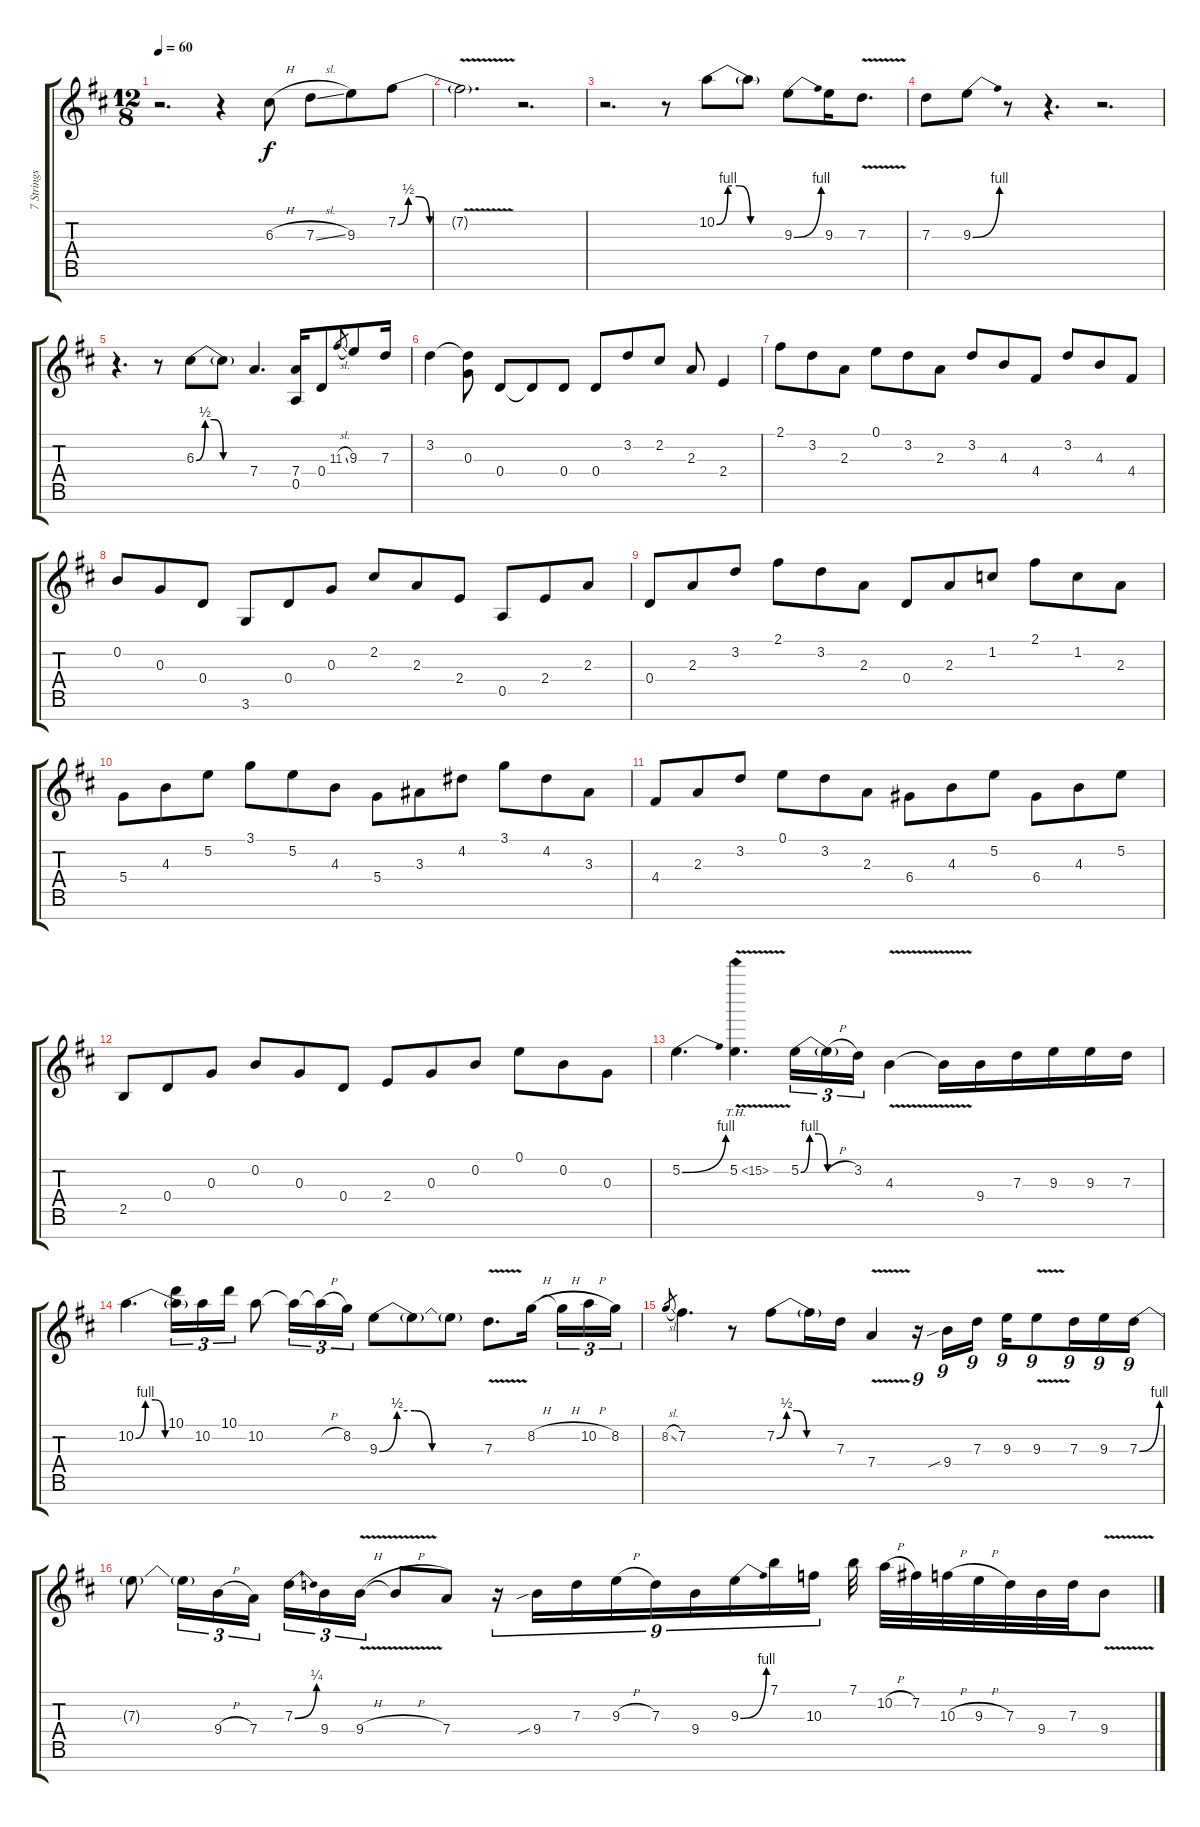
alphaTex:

\track ("7 Strings Guitar - John Petrucci" "7 Strings ") {instrument distortionguitar}
\staff {score tabs}
\tuning (E4 B3 G3 D3 A2 E2 B1) {hide}
\ts (12 8)
\tempo 60
\clef g2
\ks bminor
r.2{d dy f} r.4 6.3{h}.8 7.3{sl}.8 9.3.8 7.2{be (custom 0 0 10 2 20 2 30 0 60 0)}.8 |
7.2{v t}.2{d} r.2{d} |
r.2{d} r.8 10.2{be (custom 0 0 10 4 20 4 30 0 60 0)}.8 10.2{t}.8 9.3{be (bend 0 0 60 4)}.8 9.3.16 7.3{v}.8{d} |
7.3.8 9.3{be (bend 0 0 60 4)}.8 r.8 r.4{d} r.2{d} |
r.4{d} r.8 6.3{be (custom 0 0 10 2 20 2 30 0 60 0)}.8 6.3{t}.8 7.4.4{d} (7.4 0.5).16 0.4.8 11.3{sl}.8{gr} 9.3.8 7.3.16 |
\ks d
3.2.4{volume 15 instrument electricguitarclean} (3.2{t} 0.3).8 0.4.8 0.4{t}.8 0.4.8 0.4.8 3.2.8 2.2.8 2.3.8 2.4.4 |
2.1.8 3.2.8 2.3.8 0.1.8 3.2.8 2.3.8 3.2.8 4.3.8 4.4.8 3.2.8 4.3.8 4.4.8 |
0.2.8 0.3.8 0.4.8 3.6.8 0.4.8 0.3.8 2.2.8 2.3.8 2.4.8 0.5.8 2.4.8 2.3.8 |
0.4.8 2.3.8 3.2.8 2.1.8 3.2.8 2.3.8 0.4.8 2.3.8 1.2.8 2.1.8 1.2.8 2.3.8 |
5.4.8 4.3.8 5.2.8 3.1.8 5.2.8 4.3.8 5.4.8 3.3.8 4.2.8 3.1.8 4.2.8 3.3.8 |
4.4.8 2.3.8 3.2.8 0.1.8 3.2.8 2.3.8 6.4.8 4.3.8 5.2.8 6.4.8 4.3.8 5.2.8 |
2.5.8 0.4.8 0.3.8 0.2.8 0.3.8 0.4.8 2.4.8 0.3.8 0.2.8 0.1.8 0.2.8 0.3.8 |
5.2{be (bend 0 0 60 4)}.4{d instrument distortionguitar} 5.2{th 10 v}.4{d} 5.2{be (custom 0 0 10 4 20 4 30 0 60 0)}.16{tu (3 2)} 5.2{h t}.16{tu (3 2)} 3.2.16{tu (3 2)} 4.3{v}.4 4.3{t}.16 9.4.16 7.3.16 9.3.16 9.3.16 7.3.16 |
10.2{be (custom 0 0 10 4 20 4 30 0 60 0)}.4{d} (10.1 10.2{t}).16{tu (3 2)} 10.2.16{tu (3 2)} 10.1.16{tu (3 2)} 10.2.8 10.2{t}.16{tu (3 2)} 10.2{h t}.16{tu (3 2)} 8.2.16{tu (3 2)} 9.3{be (custom 0 0 10 2 20 2 30 0 60 0)}.8 9.3{t}.8 9.3{t}.8 7.3{v}.8{d} 8.2{h}.16{beam splitsecondary} 8.2{h t}.16{tu (3 2)} 10.2{h}.16{tu (3 2)} 8.2.16{tu (3 2)} |
8.2{sl}.8{gr} 7.2.4{d} r.8 7.2{be (custom 0 0 10 2 20 2 30 0 60 0)}.8 7.2{t}.16 7.3.16 7.4{v}.4 r.16{tu (9 8)} 9.4{sib}.16{tu (9 8)} 7.3.16{tu (9 8)} 9.3.16{tu (9 8)} 9.3{v}.8{tu (9 8)} 7.3.16{tu (9 8)} 9.3.16{tu (9 8)} 7.3{be (bend 0 0 60 4)}.16{tu (9 8)} |
7.3{t}.8 7.3{t}.16{tu (3 2)} 9.4{h}.16{tu (3 2)} 7.4.16{tu (3 2) beam splitsecondary} 7.3{be (bend 0 0 60 1)}.16{tu (3 2)} 9.4.16{tu (3 2)} 9.4{v h}.16{tu (3 2)} 9.4{h t}.8 7.4.8 r.16{tu (9 8)} 9.4{sib}.16{tu (9 8)} 7.3.16{tu (9 8)} 9.3{h}.16{tu (9 8)} 7.3.16{tu (9 8)} 9.4.16{tu (9 8)} 9.3{be (bend 0 0 60 4)}.16{tu (9 8)} 7.1.16{tu (9 8)} 10.3.16{tu (9 8)} 7.1.32 10.2{h}.32 7.2.32 10.3{h}.32 9.3{h}.32 7.3.32 9.4.32 7.3.32 9.4{v}.8
